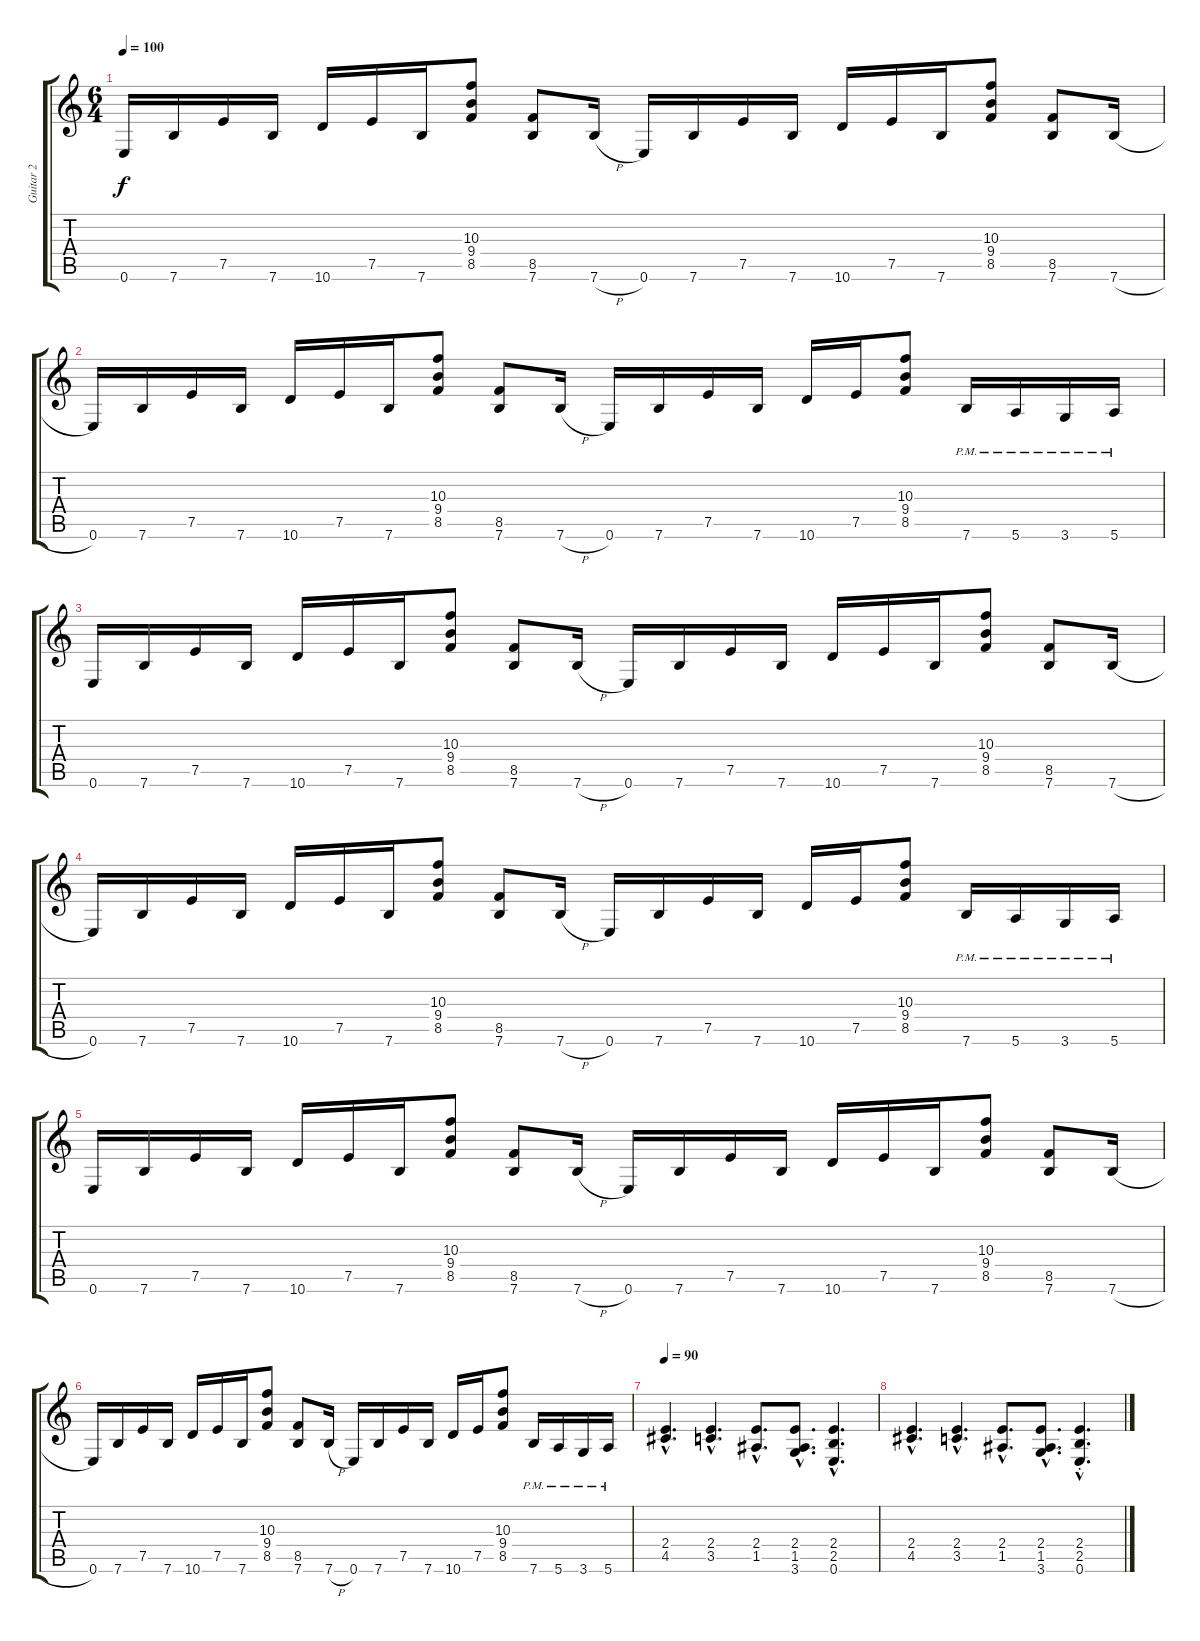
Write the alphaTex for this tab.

\track ("Guitar 2" "Guitar 2") {instrument distortionguitar}
\staff {score tabs}
\tuning (E4 B3 G3 D3 A2 E2) {hide}
\ts (6 4)
\tempo 100
\clef g2
\ks c
0.6.16{dy f} 7.6.16 7.5.16 7.6.16 10.6.16 7.5.16 7.6.16 (10.3 9.4 8.5).8 (8.5 7.6).8 7.6{h}.16 0.6.16 7.6.16 7.5.16 7.6.16 10.6.16 7.5.16 7.6.16 (10.3 9.4 8.5).8 (8.5 7.6).8 7.6{h}.16 |
0.6.16 7.6.16 7.5.16 7.6.16 10.6.16 7.5.16 7.6.16 (10.3 9.4 8.5).8 (8.5 7.6).8 7.6{h}.16 0.6.16 7.6.16 7.5.16 7.6.16 10.6.16 7.5.16 (10.3 9.4 8.5).8 7.6{pm}.16 5.6{pm}.16 3.6{pm}.16 5.6{pm}.16 |
0.6.16 7.6.16 7.5.16 7.6.16 10.6.16 7.5.16 7.6.16 (10.3 9.4 8.5).8 (8.5 7.6).8 7.6{h}.16 0.6.16 7.6.16 7.5.16 7.6.16 10.6.16 7.5.16 7.6.16 (10.3 9.4 8.5).8 (8.5 7.6).8 7.6{h}.16 |
0.6.16 7.6.16 7.5.16 7.6.16 10.6.16 7.5.16 7.6.16 (10.3 9.4 8.5).8 (8.5 7.6).8 7.6{h}.16 0.6.16 7.6.16 7.5.16 7.6.16 10.6.16 7.5.16 (10.3 9.4 8.5).8 7.6{pm}.16 5.6{pm}.16 3.6{pm}.16 5.6{pm}.16 |
0.6.16 7.6.16 7.5.16 7.6.16 10.6.16 7.5.16 7.6.16 (10.3 9.4 8.5).8 (8.5 7.6).8 7.6{h}.16 0.6.16 7.6.16 7.5.16 7.6.16 10.6.16 7.5.16 7.6.16 (10.3 9.4 8.5).8 (8.5 7.6).8 7.6{h}.16 |
0.6.16 7.6.16 7.5.16 7.6.16 10.6.16 7.5.16 7.6.16 (10.3 9.4 8.5).8 (8.5 7.6).8 7.6{h}.16 0.6.16 7.6.16 7.5.16 7.6.16 10.6.16 7.5.16 (10.3 9.4 8.5).8 7.6{pm}.16 5.6{pm}.16 3.6{pm}.16 5.6{pm}.16 |
\tempo 90
(2.4{hac} 4.5{hac}).4{d} (2.4{hac} 3.5{hac}).4{d} (2.4{hac} 1.5{hac}).8{d} (2.4{hac} 1.5{hac} 3.6{hac}).8{d} (2.4{hac} 2.5{hac} 0.6{hac}).4{d} |
(2.4{hac} 4.5{hac}).4{d} (2.4{hac} 3.5{hac}).4{d} (2.4{hac} 1.5{hac}).8{d} (2.4{hac} 1.5{hac} 3.6{hac}).8{d} (2.4{hac st} 2.5{hac st} 0.6{hac st}).4{d}
